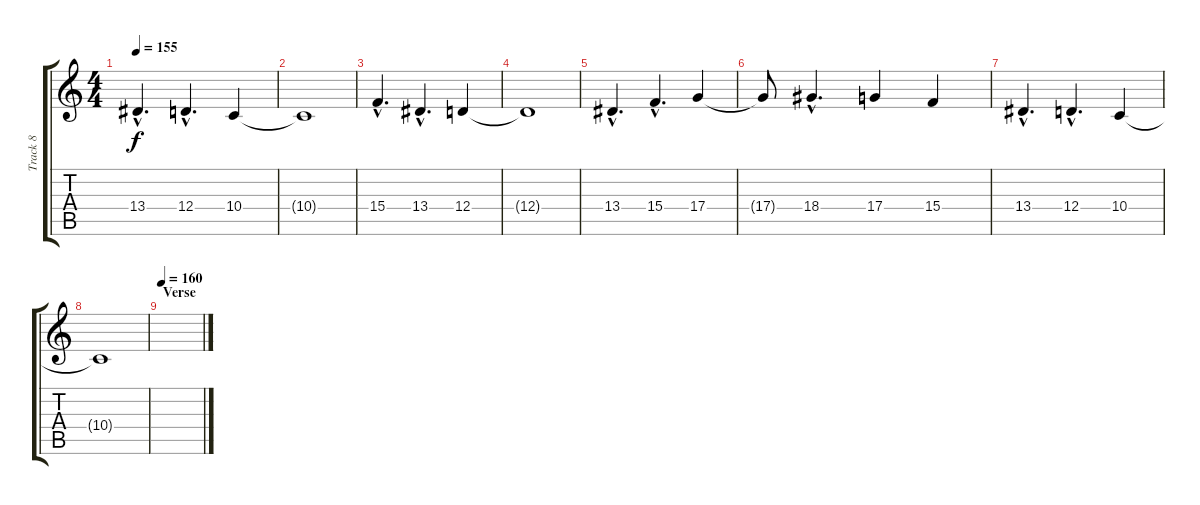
\track ("Track 8" "Track 8") {instrument tremolostrings}
\staff {score tabs}
\tuning (E4 B3 G3 D3 A2 E2) {hide}
\ts (4 4)
\tempo 155
\clef g2
\ks c
13.4{hac}.4{d dy f} 12.4{hac}.4{d} 10.4.4 |
10.4{t}.1 |
15.4{hac}.4{d} 13.4{hac}.4{d} 12.4.4 |
12.4{t}.1 |
13.4{hac}.4{d} 15.4{hac}.4{d} 17.4.4 |
17.4{t}.8 18.4{hac}.4{d} 17.4.4 15.4.4 |
13.4{hac}.4{d} 12.4{hac}.4{d} 10.4.4 |
10.4{t}.1 |
\section ("" "Verse")
\tempo 160
